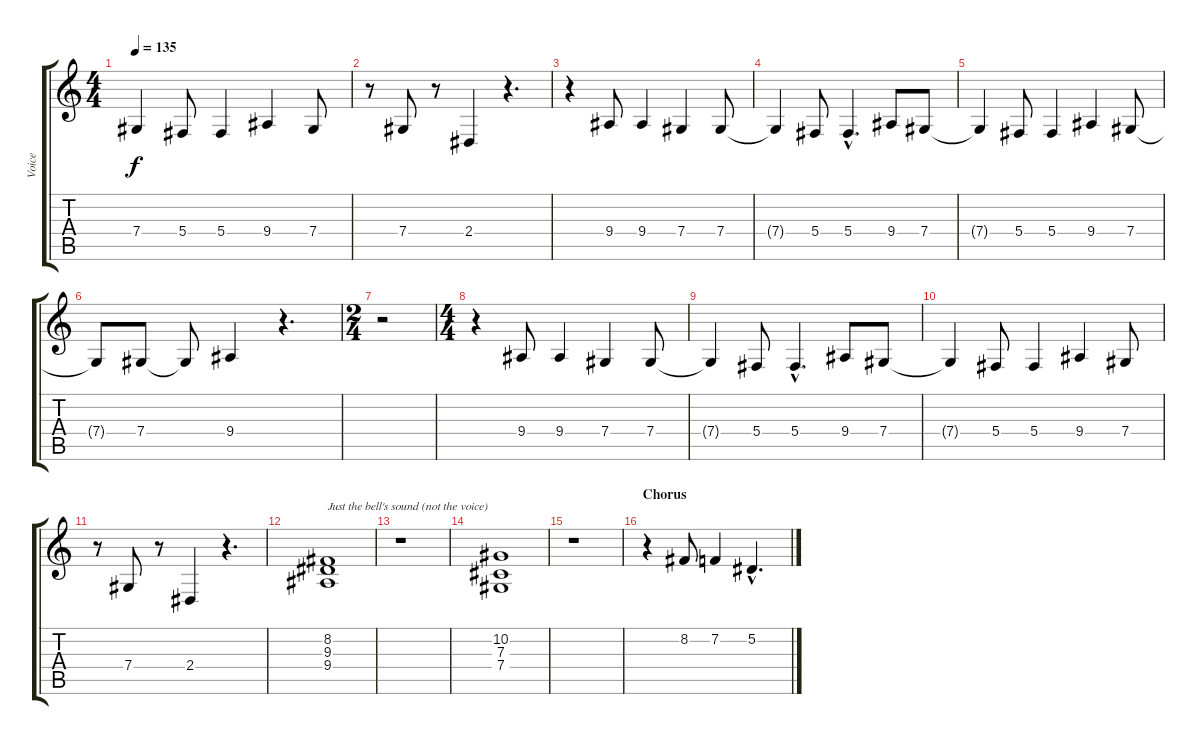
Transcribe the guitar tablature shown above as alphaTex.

\track ("Voice" "Voice") {instrument bassoon}
\staff {score tabs}
\tuning (Eb4 Bb3 Gb3 Db3 Ab2 Eb2) {hide}
\ts (4 4)
\tempo 135
\clef g2
\ks c
7.4{t}.4{dy f} 5.4.8 5.4.4 9.4.4 7.4.8 |
r.8 7.4.8 r.8 2.4.4 r.4{d} |
r.4 9.4.8 9.4.4 7.4.4 7.4.8 |
7.4{t}.4 5.4.8 5.4{hac}.4{d} 9.4.8 7.4.8 |
7.4{t}.4 5.4.8 5.4.4 9.4.4 7.4.8 |
7.4{t}.8 7.4.8 7.4{t}.8 9.4.4 r.4{d} |
\ts (2 4)
r.2 |
\ts (4 4)
r.4 9.4.8 9.4.4 7.4.4 7.4.8 |
7.4{t}.4 5.4.8 5.4{hac}.4{d} 9.4.8 7.4.8 |
7.4{t}.4 5.4.8 5.4.4 9.4.4 7.4.8 |
r.8 7.4.8 r.8 2.4.4 r.4{d} |
(8.2 9.3 9.4).1{txt "Just the bell's sound (not the voice)" volume 11 instrument tubularbells} |
r.1 |
(10.2 7.3 7.4).1 |
r.1{volume 16 instrument altosax} |
\section ("" "Chorus")
r.4 8.2.8 7.2.4 5.2{hac}.4{d}
